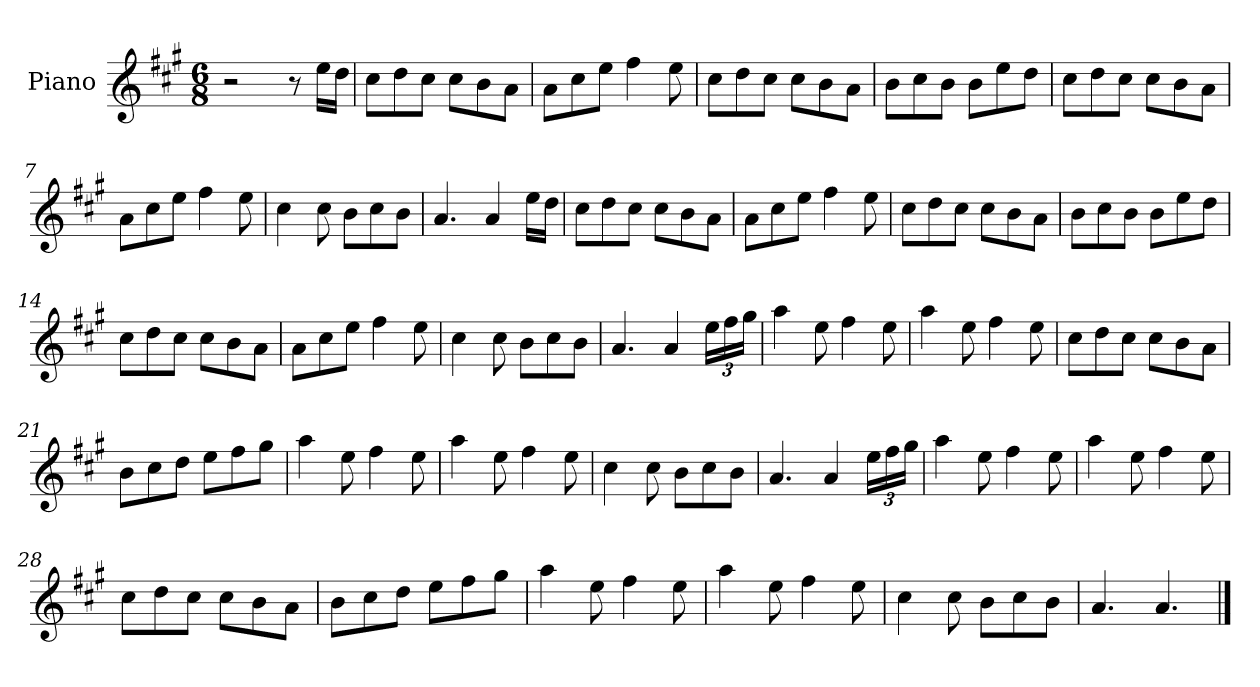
**kern
*part1
*staff1
*I"Piano
*I'Pno
*clefG2
*k[f#c#g#]
*M6/8
=1
2r
8r
16ee\LL
16dd\JJ
=2
8cc#\L
8dd\
8cc#\J
8cc#\L
8b\
8a\J
=3
8a\L
8cc#\
8ee\J
4ff#\
8ee\
=4
8cc#\L
8dd\
8cc#\J
8cc#\L
8b\
8a\J
=5
8b\L
8cc#\
8b\J
8b\L
8ee\
8dd\J
=6
8cc#\L
8dd\
8cc#\J
8cc#\L
8b\
8a\J
=7
8a\L
8cc#\
8ee\J
4ff#\
8ee\
=8
4cc#\
8cc#\
8b\L
8cc#\
8b\J
=9
4.a/
4a/
16ee\LL
16dd\JJ
=10
8cc#\L
8dd\
8cc#\J
8cc#\L
8b\
8a\J
=11
8a\L
8cc#\
8ee\J
4ff#\
8ee\
=12
8cc#\L
8dd\
8cc#\J
8cc#\L
8b\
8a\J
=13
8b\L
8cc#\
8b\J
8b\L
8ee\
8dd\J
=14
8cc#\L
8dd\
8cc#\J
8cc#\L
8b\
8a\J
=15
8a\L
8cc#\
8ee\J
4ff#\
8ee\
=16
4cc#\
8cc#\
8b\L
8cc#\
8b\J
=17
4.a/
4a/
*Xbrackettup
24ee\LL
24ff#\
24gg#\JJ
=18
4aa\
8ee\
4ff#\
8ee\
=19
4aa\
8ee\
4ff#\
8ee\
=20
8cc#\L
8dd\
8cc#\J
8cc#\L
8b\
8a\J
=21
8b\L
8cc#\
8dd\J
8ee\L
8ff#\
8gg#\J
=22
4aa\
8ee\
4ff#\
8ee\
=23
4aa\
8ee\
4ff#\
8ee\
=24
4cc#\
8cc#\
8b\L
8cc#\
8b\J
=25
4.a/
4a/
24ee\LL
24ff#\
24gg#\JJ
=26
4aa\
8ee\
4ff#\
8ee\
=27
4aa\
8ee\
4ff#\
8ee\
=28
8cc#\L
8dd\
8cc#\J
8cc#\L
8b\
8a\J
=29
8b\L
8cc#\
8dd\J
8ee\L
8ff#\
8gg#\J
=30
4aa\
8ee\
4ff#\
8ee\
=31
4aa\
8ee\
4ff#\
8ee\
=32
4cc#\
8cc#\
8b\L
8cc#\
8b\J
=33
4.a/
4.a/
==
*-
